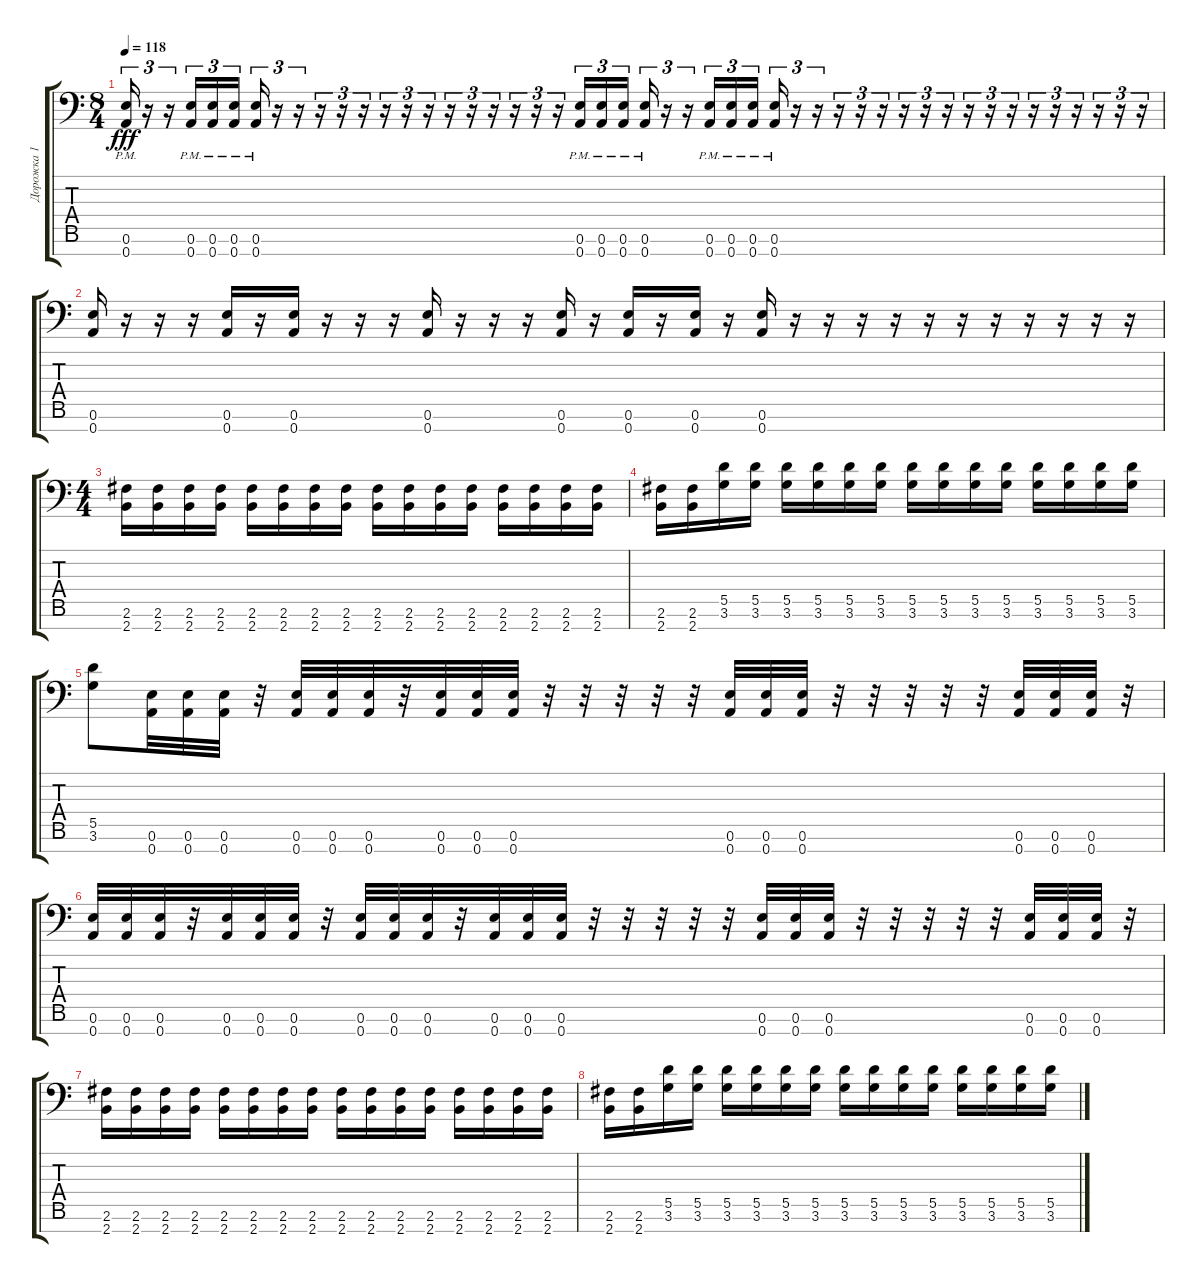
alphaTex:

\track ("Дорожка 1" "Дорожка 1") {instrument distortionguitar}
\staff {score tabs}
\tuning (E4 B3 G3 D3 A2 E2 A1) {hide}
\ts (8 4)
\tempo 118
\clef f4
\ks c
(0.6 0.7{pm}).16{tu (3 2) dy fff} r.16{tu (3 2)} r.16{tu (3 2)} (0.6 0.7{pm}).16{tu (3 2)} (0.6 0.7{pm}).16{tu (3 2)} (0.6 0.7{pm}).16{tu (3 2)} (0.6 0.7{pm}).16{tu (3 2)} r.16{tu (3 2)} r.16{tu (3 2)} r.16{tu (3 2)} r.16{tu (3 2)} r.16{tu (3 2)} r.16{tu (3 2)} r.16{tu (3 2)} r.16{tu (3 2)} r.16{tu (3 2)} r.16{tu (3 2)} r.16{tu (3 2)} r.16{tu (3 2)} r.16{tu (3 2)} r.16{tu (3 2)} (0.6 0.7{pm}).16{tu (3 2)} (0.6 0.7{pm}).16{tu (3 2)} (0.6 0.7{pm}).16{tu (3 2)} (0.6 0.7{pm}).16{tu (3 2)} r.16{tu (3 2)} r.16{tu (3 2)} (0.6 0.7{pm}).16{tu (3 2)} (0.6 0.7{pm}).16{tu (3 2)} (0.6 0.7{pm}).16{tu (3 2)} (0.6 0.7{pm}).16{tu (3 2)} r.16{tu (3 2)} r.16{tu (3 2)} r.16{tu (3 2)} r.16{tu (3 2)} r.16{tu (3 2)} r.16{tu (3 2)} r.16{tu (3 2)} r.16{tu (3 2)} r.16{tu (3 2)} r.16{tu (3 2)} r.16{tu (3 2)} r.16{tu (3 2)} r.16{tu (3 2)} r.16{tu (3 2)} r.16{tu (3 2)} r.16{tu (3 2)} r.16{tu (3 2)} |
(0.6 0.7).16 r.16 r.16 r.16 (0.6 0.7).16 r.16 (0.6 0.7).16 r.16 r.16 r.16 (0.6 0.7).16 r.16 r.16 r.16 (0.6 0.7).16 r.16 (0.6 0.7).16 r.16 (0.6 0.7).16 r.16 (0.6 0.7).16 r.16 r.16 r.16 r.16 r.16 r.16 r.16 r.16 r.16 r.16 r.16 |
\ts (4 4)
(2.6 2.7).16 (2.6 2.7).16 (2.6 2.7).16 (2.6 2.7).16 (2.6 2.7).16 (2.6 2.7).16 (2.6 2.7).16 (2.6 2.7).16 (2.6 2.7).16 (2.6 2.7).16 (2.6 2.7).16 (2.6 2.7).16 (2.6 2.7).16 (2.6 2.7).16 (2.6 2.7).16 (2.6 2.7).16 |
(2.6 2.7).16 (2.6 2.7).16 (5.5 3.6).16 (5.5 3.6).16 (5.5 3.6).16 (5.5 3.6).16 (5.5 3.6).16 (5.5 3.6).16 (5.5 3.6).16 (5.5 3.6).16 (5.5 3.6).16 (5.5 3.6).16 (5.5 3.6).16 (5.5 3.6).16 (5.5 3.6).16 (5.5 3.6).16 |
(5.5 3.6).8 (0.6 0.7).32 (0.6 0.7).32 (0.6 0.7).32 r.32 (0.6 0.7).32 (0.6 0.7).32 (0.6 0.7).32 r.32 (0.6 0.7).32 (0.6 0.7).32 (0.6 0.7).32 r.32 r.32 r.32 r.32 r.32 (0.6 0.7).32 (0.6 0.7).32 (0.6 0.7).32 r.32 r.32 r.32 r.32 r.32 (0.6 0.7).32 (0.6 0.7).32 (0.6 0.7).32 r.32 |
(0.6 0.7).32 (0.6 0.7).32 (0.6 0.7).32 r.32 (0.6 0.7).32 (0.6 0.7).32 (0.6 0.7).32 r.32 (0.6 0.7).32 (0.6 0.7).32 (0.6 0.7).32 r.32 (0.6 0.7).32 (0.6 0.7).32 (0.6 0.7).32 r.32 r.32 r.32 r.32 r.32 (0.6 0.7).32 (0.6 0.7).32 (0.6 0.7).32 r.32 r.32 r.32 r.32 r.32 (0.6 0.7).32 (0.6 0.7).32 (0.6 0.7).32 r.32 |
(2.6 2.7).16 (2.6 2.7).16 (2.6 2.7).16 (2.6 2.7).16 (2.6 2.7).16 (2.6 2.7).16 (2.6 2.7).16 (2.6 2.7).16 (2.6 2.7).16 (2.6 2.7).16 (2.6 2.7).16 (2.6 2.7).16 (2.6 2.7).16 (2.6 2.7).16 (2.6 2.7).16 (2.6 2.7).16 |
(2.6 2.7).16 (2.6 2.7).16 (5.5 3.6).16 (5.5 3.6).16 (5.5 3.6).16 (5.5 3.6).16 (5.5 3.6).16 (5.5 3.6).16 (5.5 3.6).16 (5.5 3.6).16 (5.5 3.6).16 (5.5 3.6).16 (5.5 3.6).16 (5.5 3.6).16 (5.5 3.6).16 (5.5 3.6).16
